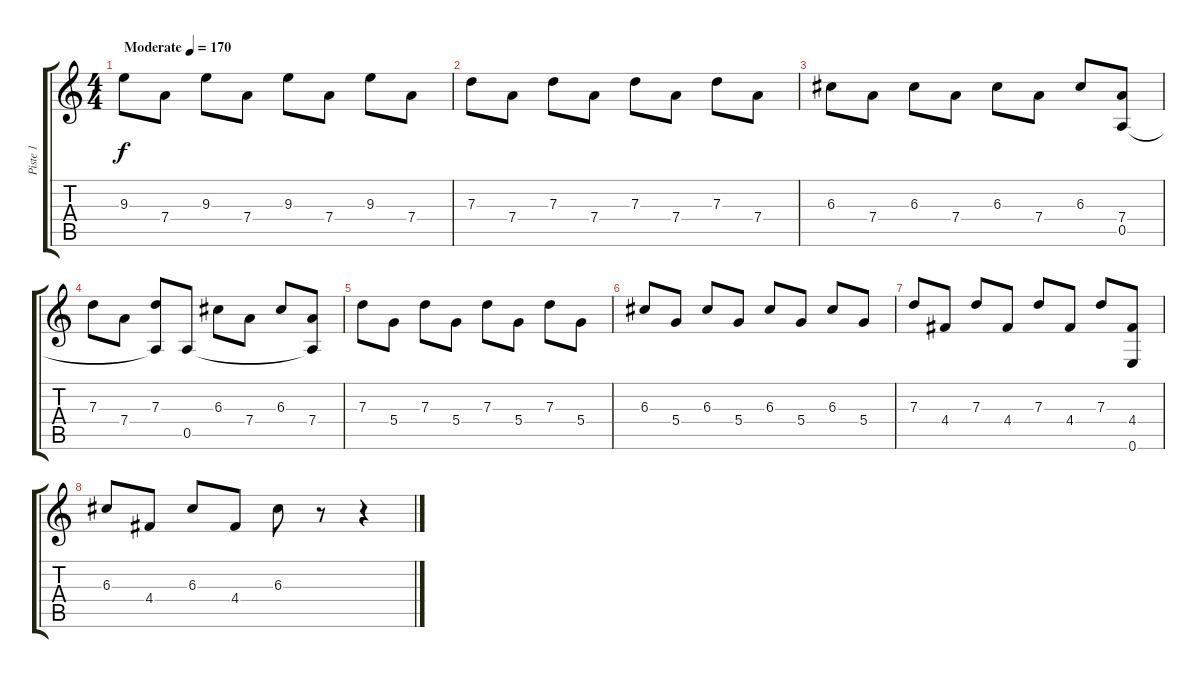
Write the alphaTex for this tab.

\track ("Piste 1" "Piste 1") {instrument electricguitarjazz}
\staff {score tabs}
\tuning (E4 B3 G3 D3 A2 E2) {hide}
\ts (4 4)
\tempo (170 "Moderate")
\clef g2
\ks c
9.3.8{dy f instrument electricguitarjazz} 7.4.8 9.3.8 7.4.8 9.3.8 7.4.8 9.3.8 7.4.8 |
7.3.8 7.4.8 7.3.8 7.4.8 7.3.8 7.4.8 7.3.8 7.4.8 |
6.3.8 7.4.8 6.3.8 7.4.8 6.3.8 7.4.8 6.3.8 (7.4 0.5).8 |
7.3.8 7.4.8 (7.3 0.5{t}).8 0.5.8 6.3.8 7.4.8 6.3.8 (7.4 0.5{t}).8 |
7.3.8 5.4.8 7.3.8 5.4.8 7.3.8 5.4.8 7.3.8 5.4.8 |
6.3.8 5.4.8 6.3.8 5.4.8 6.3.8 5.4.8 6.3.8 5.4.8 |
7.3.8 4.4.8 7.3.8 4.4.8 7.3.8 4.4.8 7.3.8 (4.4 0.6).8 |
6.3.8 4.4.8 6.3.8 4.4.8 6.3.8 r.8 r.4
